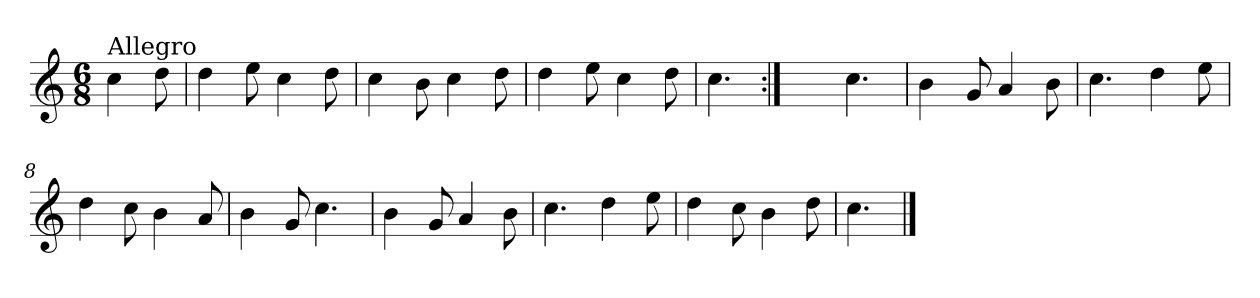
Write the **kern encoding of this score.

**kern
*part1
*staff1
*clefG2
*k[]
*C:
*M6/8
=
!LO:TX:a:t=Allegro
4cc\
8dd\
=1
4dd\
8ee\
4cc\
8dd\
=2
4cc\
8b\
4cc\
8dd\
=3
4dd\
8ee\
4cc\
8dd\
=4
4.cc\
=5:|!
4.ryy
4.cc\
=6
4b\
8g/
4a/
8b\
!!LO:LB:g=z
=7
4.cc\
4dd\
8ee\
=8
4dd\
8cc\
4b\
8a/
=9
4b\
8g/
4.cc\
=10
4b\
8g/
4a/
8b\
=11
4.cc\
4dd\
8ee\
=12
4dd\
8cc\
4b\
8dd\
=13
4.cc\
==
*-
